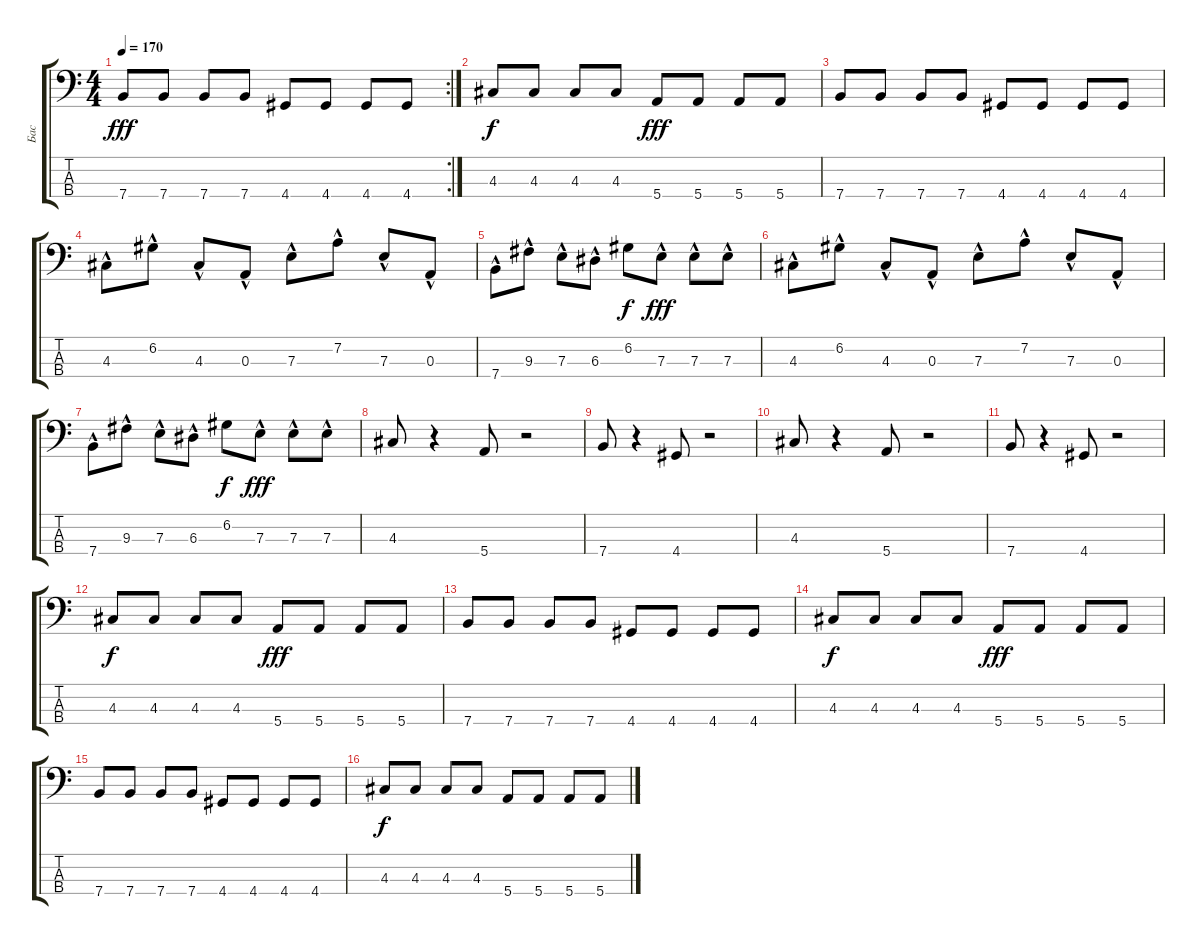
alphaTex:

\track ("Бас" "Бас") {instrument slapbass1}
\staff {score tabs}
\tuning (G2 D2 A1 E1) {hide}
\rc 2
\ts (4 4)
\tempo 170
\clef f4
\ks c
7.4.8{dy fff} 7.4.8 7.4.8 7.4.8 4.4.8 4.4.8 4.4.8 4.4.8 |
4.3.8{dy f} 4.3.8 4.3.8 4.3.8 5.4.8{dy fff} 5.4.8 5.4.8 5.4.8 |
7.4.8 7.4.8 7.4.8 7.4.8 4.4.8 4.4.8 4.4.8 4.4.8 |
4.3{hac}.8 6.2{hac}.8 4.3{hac}.8 0.3{hac}.8 7.3{hac}.8 7.2{hac}.8 7.3{hac}.8 0.3{hac}.8 |
7.4{hac}.8 9.3{hac}.8 7.3{hac}.8 6.3{hac}.8 6.2.8{dy f} 7.3{hac}.8{dy fff} 7.3{hac}.8 7.3{hac}.8 |
4.3{hac}.8 6.2{hac}.8 4.3{hac}.8 0.3{hac}.8 7.3{hac}.8 7.2{hac}.8 7.3{hac}.8 0.3{hac}.8 |
7.4{hac}.8 9.3{hac}.8 7.3{hac}.8 6.3{hac}.8 6.2.8{dy f} 7.3{hac}.8{dy fff} 7.3{hac}.8 7.3{hac}.8 |
4.3.8 r.4 5.4.8 r.2 |
7.4.8 r.4 4.4.8 r.2 |
4.3.8 r.4 5.4.8 r.2 |
7.4.8 r.4 4.4.8 r.2 |
4.3.8{dy f} 4.3.8 4.3.8 4.3.8 5.4.8{dy fff} 5.4.8 5.4.8 5.4.8 |
7.4.8 7.4.8 7.4.8 7.4.8 4.4.8 4.4.8 4.4.8 4.4.8 |
4.3.8{dy f} 4.3.8 4.3.8 4.3.8 5.4.8{dy fff} 5.4.8 5.4.8 5.4.8 |
7.4.8 7.4.8 7.4.8 7.4.8 4.4.8 4.4.8 4.4.8 4.4.8 |
4.3.8{dy f} 4.3.8 4.3.8 4.3.8 5.4.8 5.4.8 5.4.8 5.4.8
